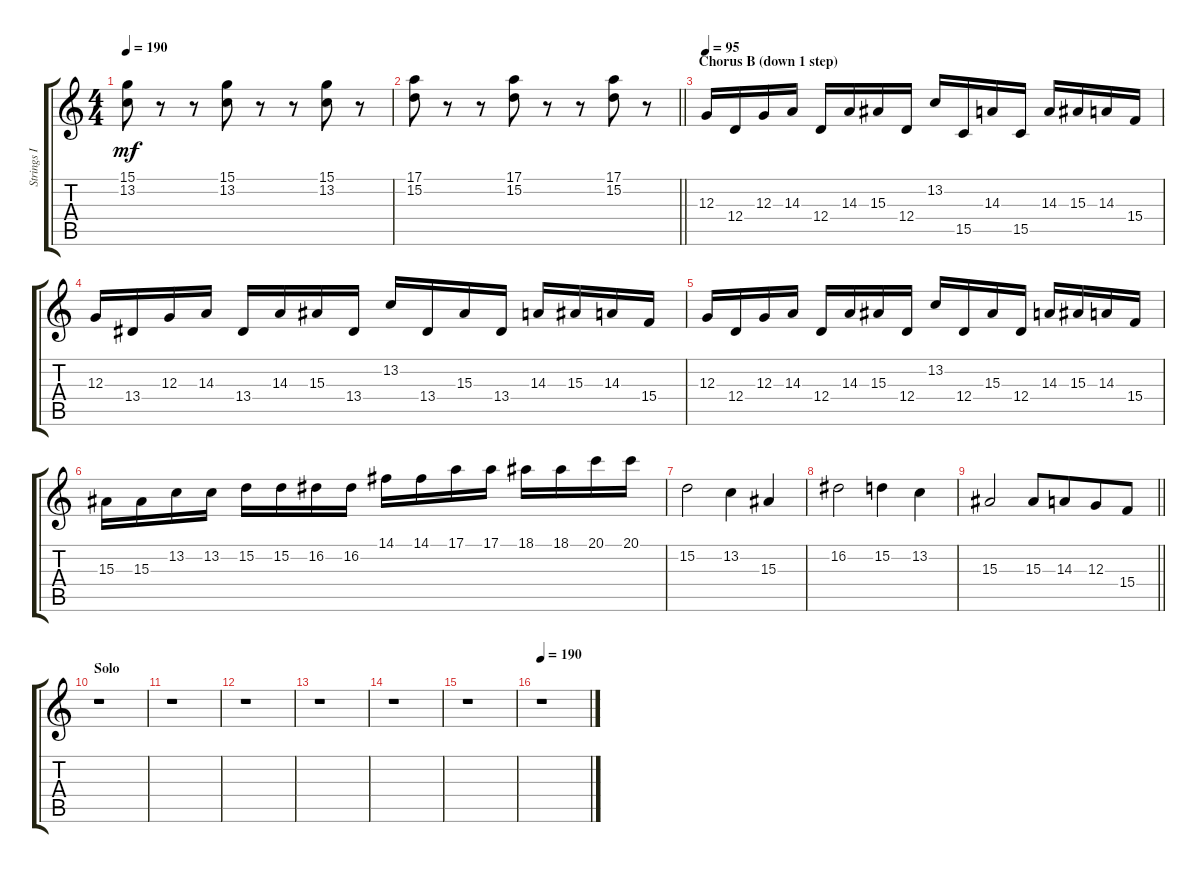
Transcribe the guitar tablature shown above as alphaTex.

\track ("Strings I" "Strings I") {instrument stringensemble1}
\staff {score tabs}
\tuning (E4 B3 G3 D3 A2 E2) {hide}
\ts (4 4)
\tempo 190
\clef g2
\ks c
(15.1 13.2).8{dy mf} r.8 r.8 (15.1 13.2).8 r.8 r.8 (15.1 13.2).8 r.8 |
\barLineRight lightlight
(17.1 15.2).8 r.8 r.8 (17.1 15.2).8 r.8 r.8 (17.1 15.2).8 r.8 |
\section ("" "Chorus B (down 1 step)")
\tempo 95
12.3.16{balance 8} 12.4.16 12.3.16 14.3.16 12.4.16 14.3.16 15.3.16 12.4.16 13.2.16 15.5.16 14.3.16 15.5.16 14.3.16 15.3.16 14.3.16 15.4.16 |
12.3.16 13.4.16 12.3.16 14.3.16 13.4.16 14.3.16 15.3.16 13.4.16 13.2.16 13.4.16 15.3.16 13.4.16 14.3.16 15.3.16 14.3.16 15.4.16 |
12.3.16 12.4.16 12.3.16 14.3.16 12.4.16 14.3.16 15.3.16 12.4.16 13.2.16 12.4.16 15.3.16 12.4.16 14.3.16 15.3.16 14.3.16 15.4.16 |
15.3.16 15.3.16 13.2.16 13.2.16 15.2.16 15.2.16 16.2.16 16.2.16 14.1.16 14.1.16 17.1.16 17.1.16 18.1.16 18.1.16 20.1.16 20.1.16 |
15.2.2{balance 3} 13.2.4 15.3.4 |
16.2.2 15.2.4 13.2.4 |
\barLineRight lightlight
15.3.2 15.3.8 14.3.8{beam merge} 12.3.8 15.4.8 |
\section ("" "Solo")
r.1 |
r.1 |
r.1 |
r.1 |
r.1 |
r.1 |
\tempo 190
r.1
